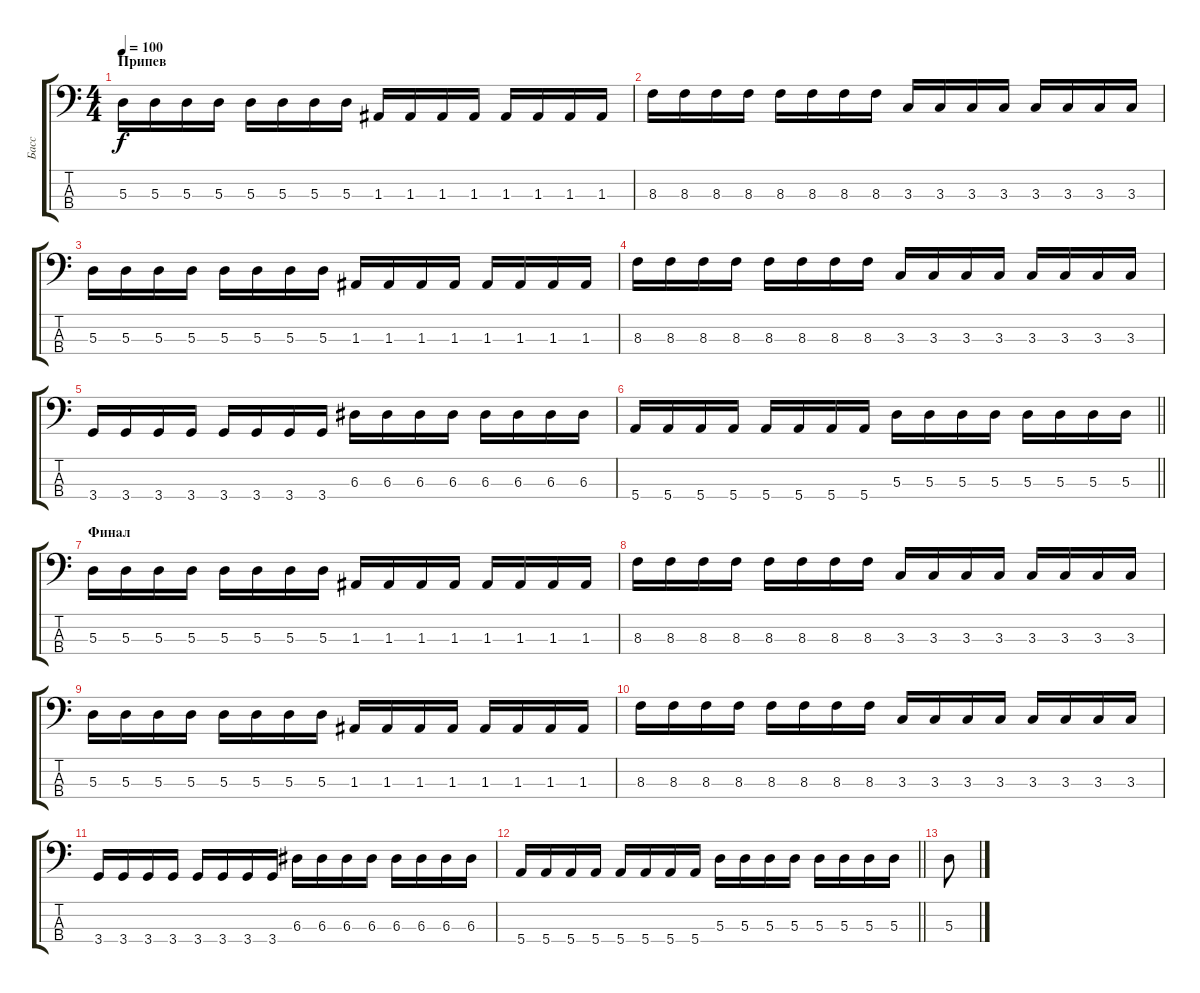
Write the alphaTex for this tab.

\track ("Басс" "Басс") {instrument electricbassfinger}
\staff {score tabs}
\tuning (G2 D2 A1 E1) {hide}
\ts (4 4)
\section ("" "Припев")
\tempo 100
\clef f4
\ks c
5.3.16{dy f} 5.3.16 5.3.16 5.3.16 5.3.16 5.3.16 5.3.16 5.3.16 1.3.16 1.3.16 1.3.16 1.3.16 1.3.16 1.3.16 1.3.16 1.3.16 |
8.3.16 8.3.16 8.3.16 8.3.16 8.3.16 8.3.16 8.3.16 8.3.16 3.3.16 3.3.16 3.3.16 3.3.16 3.3.16 3.3.16 3.3.16 3.3.16 |
5.3.16 5.3.16 5.3.16 5.3.16 5.3.16 5.3.16 5.3.16 5.3.16 1.3.16 1.3.16 1.3.16 1.3.16 1.3.16 1.3.16 1.3.16 1.3.16 |
8.3.16 8.3.16 8.3.16 8.3.16 8.3.16 8.3.16 8.3.16 8.3.16 3.3.16 3.3.16 3.3.16 3.3.16 3.3.16 3.3.16 3.3.16 3.3.16 |
3.4.16 3.4.16 3.4.16 3.4.16 3.4.16 3.4.16 3.4.16 3.4.16 6.3.16 6.3.16 6.3.16 6.3.16 6.3.16 6.3.16 6.3.16 6.3.16 |
\barLineRight lightlight
5.4.16 5.4.16 5.4.16 5.4.16 5.4.16 5.4.16 5.4.16 5.4.16 5.3.16 5.3.16 5.3.16 5.3.16 5.3.16 5.3.16 5.3.16 5.3.16 |
\section ("" "Финал")
5.3.16 5.3.16 5.3.16 5.3.16 5.3.16 5.3.16 5.3.16 5.3.16 1.3.16 1.3.16 1.3.16 1.3.16 1.3.16 1.3.16 1.3.16 1.3.16 |
8.3.16 8.3.16 8.3.16 8.3.16 8.3.16 8.3.16 8.3.16 8.3.16 3.3.16 3.3.16 3.3.16 3.3.16 3.3.16 3.3.16 3.3.16 3.3.16 |
5.3.16 5.3.16 5.3.16 5.3.16 5.3.16 5.3.16 5.3.16 5.3.16 1.3.16 1.3.16 1.3.16 1.3.16 1.3.16 1.3.16 1.3.16 1.3.16 |
8.3.16 8.3.16 8.3.16 8.3.16 8.3.16 8.3.16 8.3.16 8.3.16 3.3.16 3.3.16 3.3.16 3.3.16 3.3.16 3.3.16 3.3.16 3.3.16 |
3.4.16 3.4.16 3.4.16 3.4.16 3.4.16 3.4.16 3.4.16 3.4.16 6.3.16 6.3.16 6.3.16 6.3.16 6.3.16 6.3.16 6.3.16 6.3.16 |
\barLineRight lightlight
5.4.16 5.4.16 5.4.16 5.4.16 5.4.16 5.4.16 5.4.16 5.4.16 5.3.16 5.3.16 5.3.16 5.3.16 5.3.16 5.3.16 5.3.16 5.3.16 |
5.3.8
